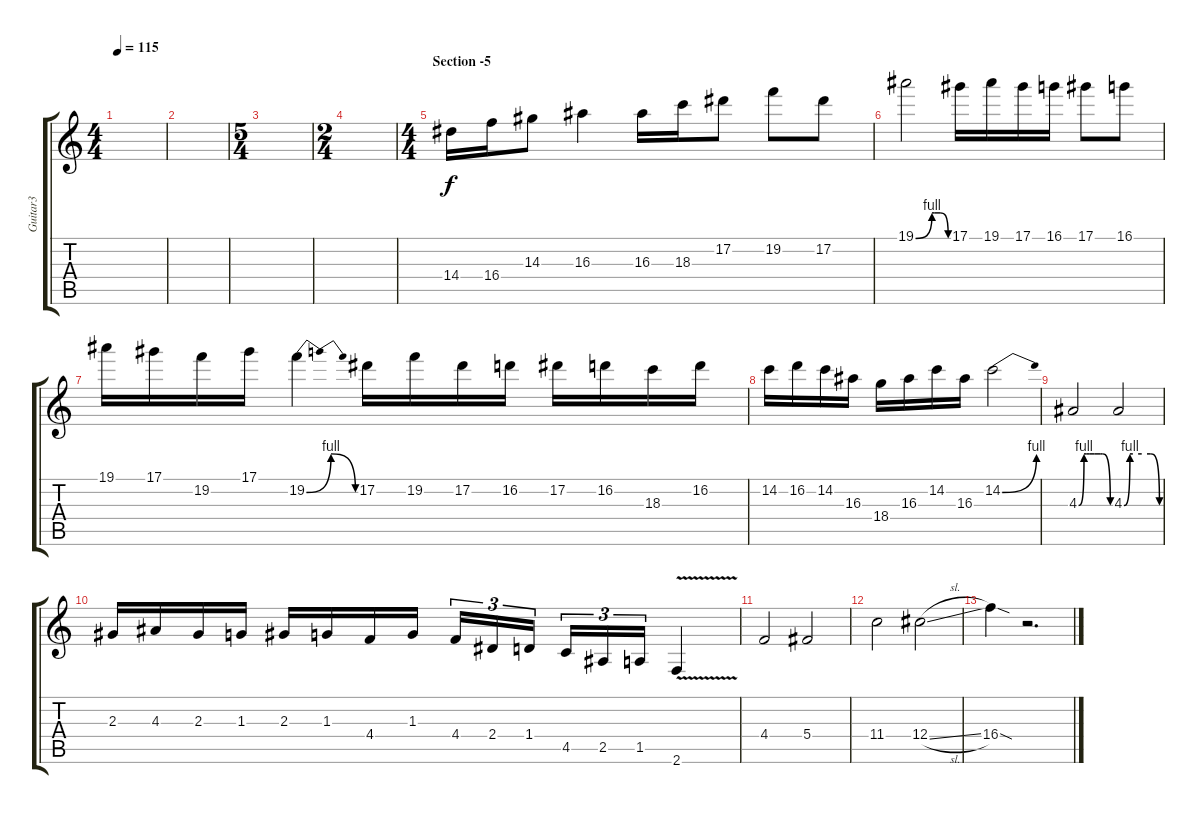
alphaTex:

\track ("Guitar3" "Guitar3") {instrument overdrivenguitar}
\staff {score tabs}
\tuning (Eb4 Bb3 Gb3 Db3 Ab2 Eb2) {hide}
\ts (4 4)
\tempo 115
\clef g2
\ks c
|
|
\ts (5 4)
|
\ts (2 4)
|
\ts (4 4)
\section ("" "Section -5")
14.4.16 16.4.16 14.3.8 16.3.4 16.3.16 18.3.16 17.2.8 19.2.8 17.2.8 |
19.1{be (custom 0 0 30 4 35 4 45 4 60 0)}.2 17.1.16 19.1.16 17.1.16 16.1.16 17.1.8 16.1.8 |
19.1.16 17.1.16 19.2.16 17.1.16 19.2{be (bendrelease 0 0 30 4 45 4 60 0)}.4 17.2.16 19.2.16 17.2.16 16.2.16 17.2.16 16.2.16 18.3.16 16.2.16 |
14.2.16 16.2.16 14.2.16 16.3.16 18.4.16 16.3.16 14.2.16 16.3.16 14.2{be (bend 0 0 60 4)}.2 |
4.3{be (custom 0 0 10 4 15 4 20 4 30 4 41 4 45 4 60 0)}.2 4.3{be (custom 0 0 10 4 15 4 30 4 45 4 60 0)}.2 |
2.3.16 4.3.16 2.3.16 1.3.16 2.3.16 1.3.16 4.4.16 1.3.16 4.4.16{tu (3 2)} 2.4.16{tu (3 2)} 1.4.16{tu (3 2)} 4.5.16{tu (3 2)} 2.5.16{tu (3 2)} 1.5.16{tu (3 2)} 2.6{v}.4 |
4.4.2 5.4.2 |
11.4.2 12.4{sl}.2 |
16.4{sod}.4 r.2{d}
